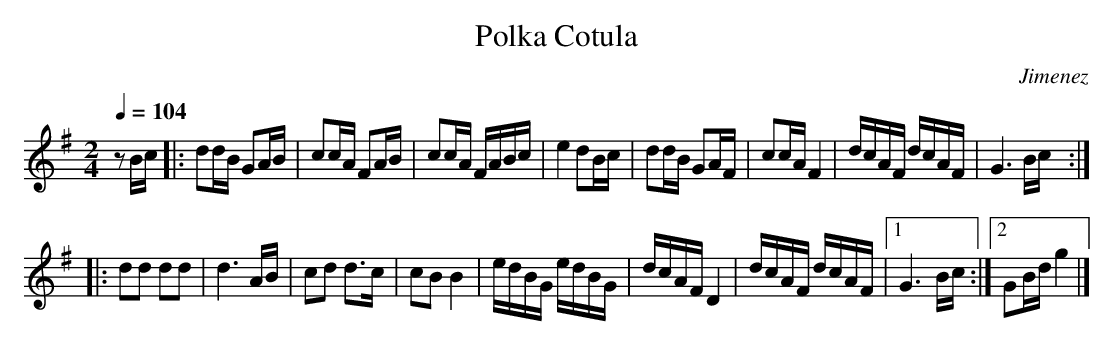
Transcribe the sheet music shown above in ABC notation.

X:1
T:Polka Cotula
C:Jimenez
L:1/8
Q:1/4=104
M:2/4
K:G
zB/c/ |:\
dd/B/ GA/B/ | cc/A/ FA/B/ | cc/A/ F/A/B/c/ | e2 dB/c/ |\
dd/B/ GA/F/ | cc/A/ F2 | d/c/A/F/ d/c/A/F/ | G3B/c/ ::
dd dd | d3A/B/ | cd d3/2c/ | cB B2 | e/d/B/G/ e/d/B/G/ | \
d/c/A/F/ D2 | d/c/A/F/ d/c/A/F/ |1 G3B/c/ :|2 GB/d/ g2 |]
